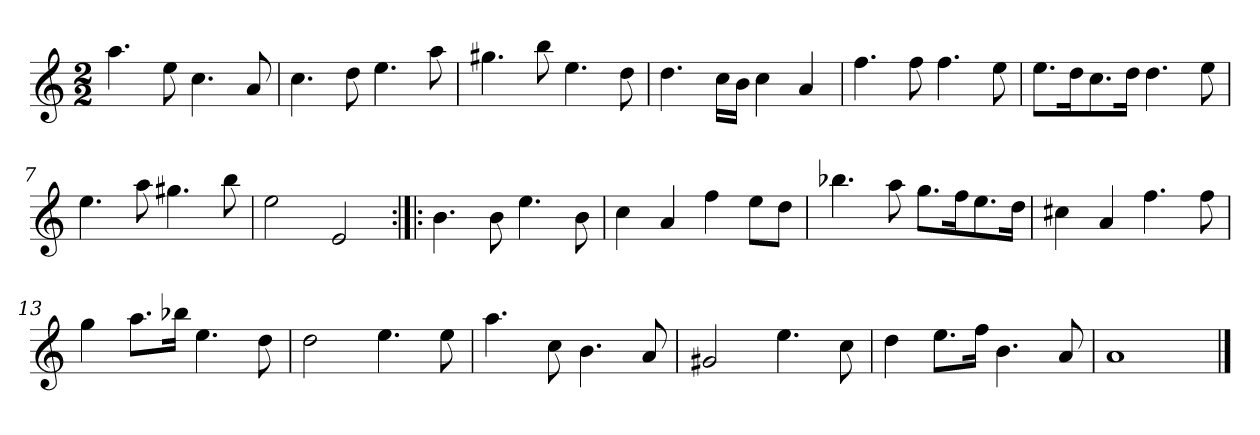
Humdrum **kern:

**kern
*part1
*staff1
*clefG2
*k[]
*a:
*M2/2
*MM120
=1
4.aa
8ee
4.cc
8a
=2
4.cc
8dd
4.ee
8aa
=3
4.gg#X
8bb
4.ee
8dd
=4
4.dd
16cc\LL
16b\JJ
4cc
4a
=5
4.ff
8ff
4.ff
8ee
=6
8.ee\L
16dd\K
8.cc\
16dd\Jk
4.dd
8ee
=7
4.ee
8aa
4.gg#X
8bb
=8
2ee
2e
=9:|!|:
4.b
8b
4.ee
8b
=10
4cc
4a
4ff
8ee\L
8dd\J
=11
4.bb-X
8aa
8.gg\L
16ff\K
8.ee\
16dd\Jk
=12
4cc#X
4a
4.ff
8ff
=13
4gg
8.aa\L
16bb-X\Jk
4.ee
8dd
=14
2dd
4.ee
8ee
=15
4.aa
8cc
4.b
8a
=16
2g#X
4.ee
8cc
=17
4dd
8.ee\L
16ff\Jk
4.b
8a
=18
1a
==
*-
